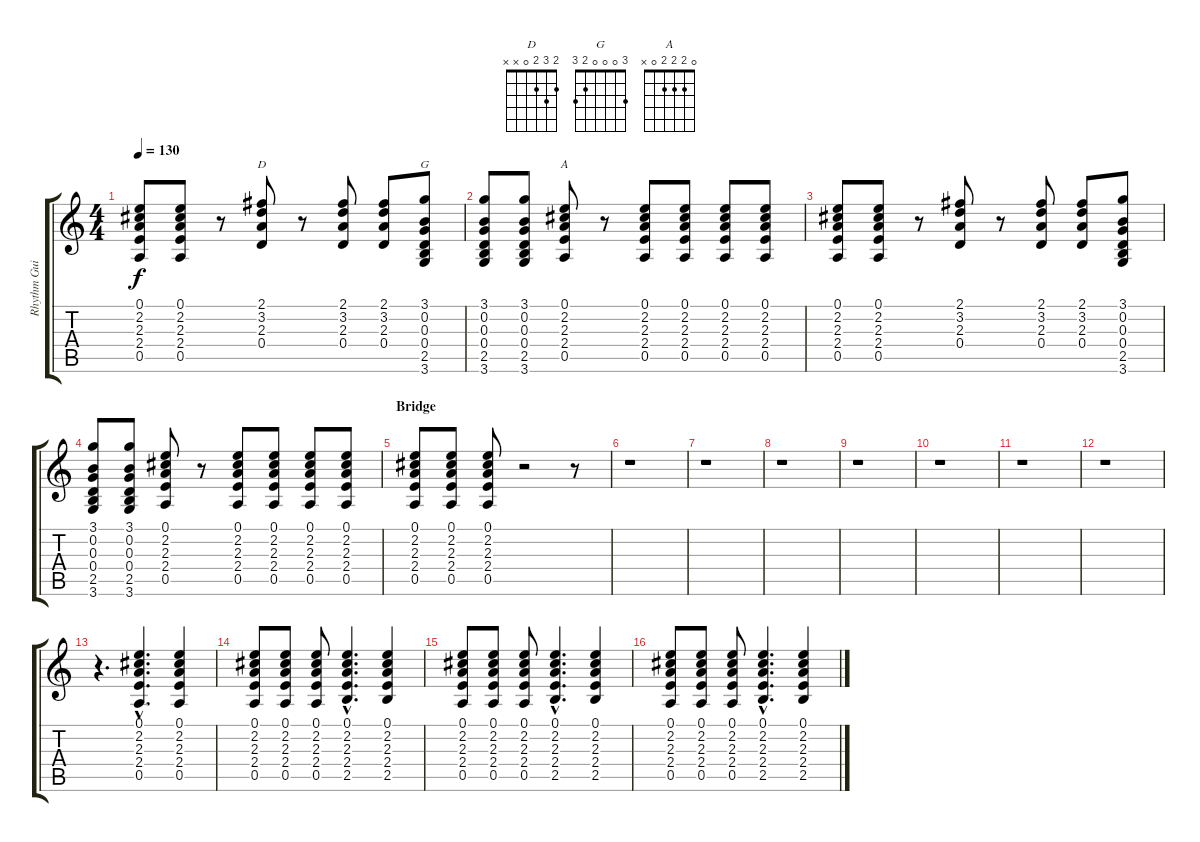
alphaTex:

\track ("Rhythm Guitar" "Rhythm Gui") {instrument electricguitarclean}
\staff {score tabs}
\tuning (E4 B3 G3 D3 A2 E2) {hide}
\chord ("D" 2 3 2 0 x x)
\chord ("G" 3 0 0 0 2 3)
\chord ("A" 0 2 2 2 0 x)
\ts (4 4)
\tempo 130
\clef g2
\ks c
(0.1 2.2 2.3 2.4 0.5).8{dy f} (0.1 2.2 2.3 2.4 0.5).8 r.8 (2.1 3.2 2.3 0.4).8{ch "D"} r.8 (2.1 3.2 2.3 0.4).8 (2.1 3.2 2.3 0.4).8 (3.1 0.2 0.3 0.4 2.5 3.6).8{ch "G"} |
(3.1 0.2 0.3 0.4 2.5 3.6).8 (3.1 0.2 0.3 0.4 2.5 3.6).8 (0.1 2.2 2.3 2.4 0.5).8{ch "A"} r.8 (0.1 2.2 2.3 2.4 0.5).8 (0.1 2.2 2.3 2.4 0.5).8 (0.1 2.2 2.3 2.4 0.5).8 (0.1 2.2 2.3 2.4 0.5).8 |
(0.1 2.2 2.3 2.4 0.5).8 (0.1 2.2 2.3 2.4 0.5).8 r.8 (2.1 3.2 2.3 0.4).8 r.8 (2.1 3.2 2.3 0.4).8 (2.1 3.2 2.3 0.4).8 (3.1 0.2 0.3 0.4 2.5 3.6).8 |
(3.1 0.2 0.3 0.4 2.5 3.6).8 (3.1 0.2 0.3 0.4 2.5 3.6).8 (0.1 2.2 2.3 2.4 0.5).8 r.8 (0.1 2.2 2.3 2.4 0.5).8 (0.1 2.2 2.3 2.4 0.5).8 (0.1 2.2 2.3 2.4 0.5).8 (0.1 2.2 2.3 2.4 0.5).8 |
\section ("" "Bridge")
(0.1 2.2 2.3 2.4 0.5).8 (0.1 2.2 2.3 2.4 0.5).8 (0.1 2.2 2.3 2.4 0.5).8 r.2 r.8 |
r.1 |
r.1 |
r.1 |
r.1 |
r.1 |
r.1 |
r.1 |
r.4{d} (0.1{hac} 2.2{hac} 2.3{hac} 2.4{hac} 0.5{hac}).4{d} (0.1 2.2 2.3 2.4 0.5).4 |
(0.1 2.2 2.3 2.4 0.5).8 (0.1 2.2 2.3 2.4 0.5).8 (0.1 2.2 2.3 2.4 0.5).8 (0.1{hac} 2.2{hac} 2.3{hac} 2.4{hac} 2.5{hac}).4{d} (0.1 2.2 2.3 2.4 2.5).4 |
(0.1 2.2 2.3 2.4 0.5).8 (0.1 2.2 2.3 2.4 0.5).8 (0.1 2.2 2.3 2.4 0.5).8 (0.1{hac} 2.2{hac} 2.3{hac} 2.4{hac} 2.5{hac}).4{d} (0.1 2.2 2.3 2.4 2.5).4 |
(0.1 2.2 2.3 2.4 0.5).8 (0.1 2.2 2.3 2.4 0.5).8 (0.1 2.2 2.3 2.4 0.5).8 (0.1{hac} 2.2{hac} 2.3{hac} 2.4{hac} 2.5{hac}).4{d} (0.1 2.2 2.3 2.4 2.5).4
